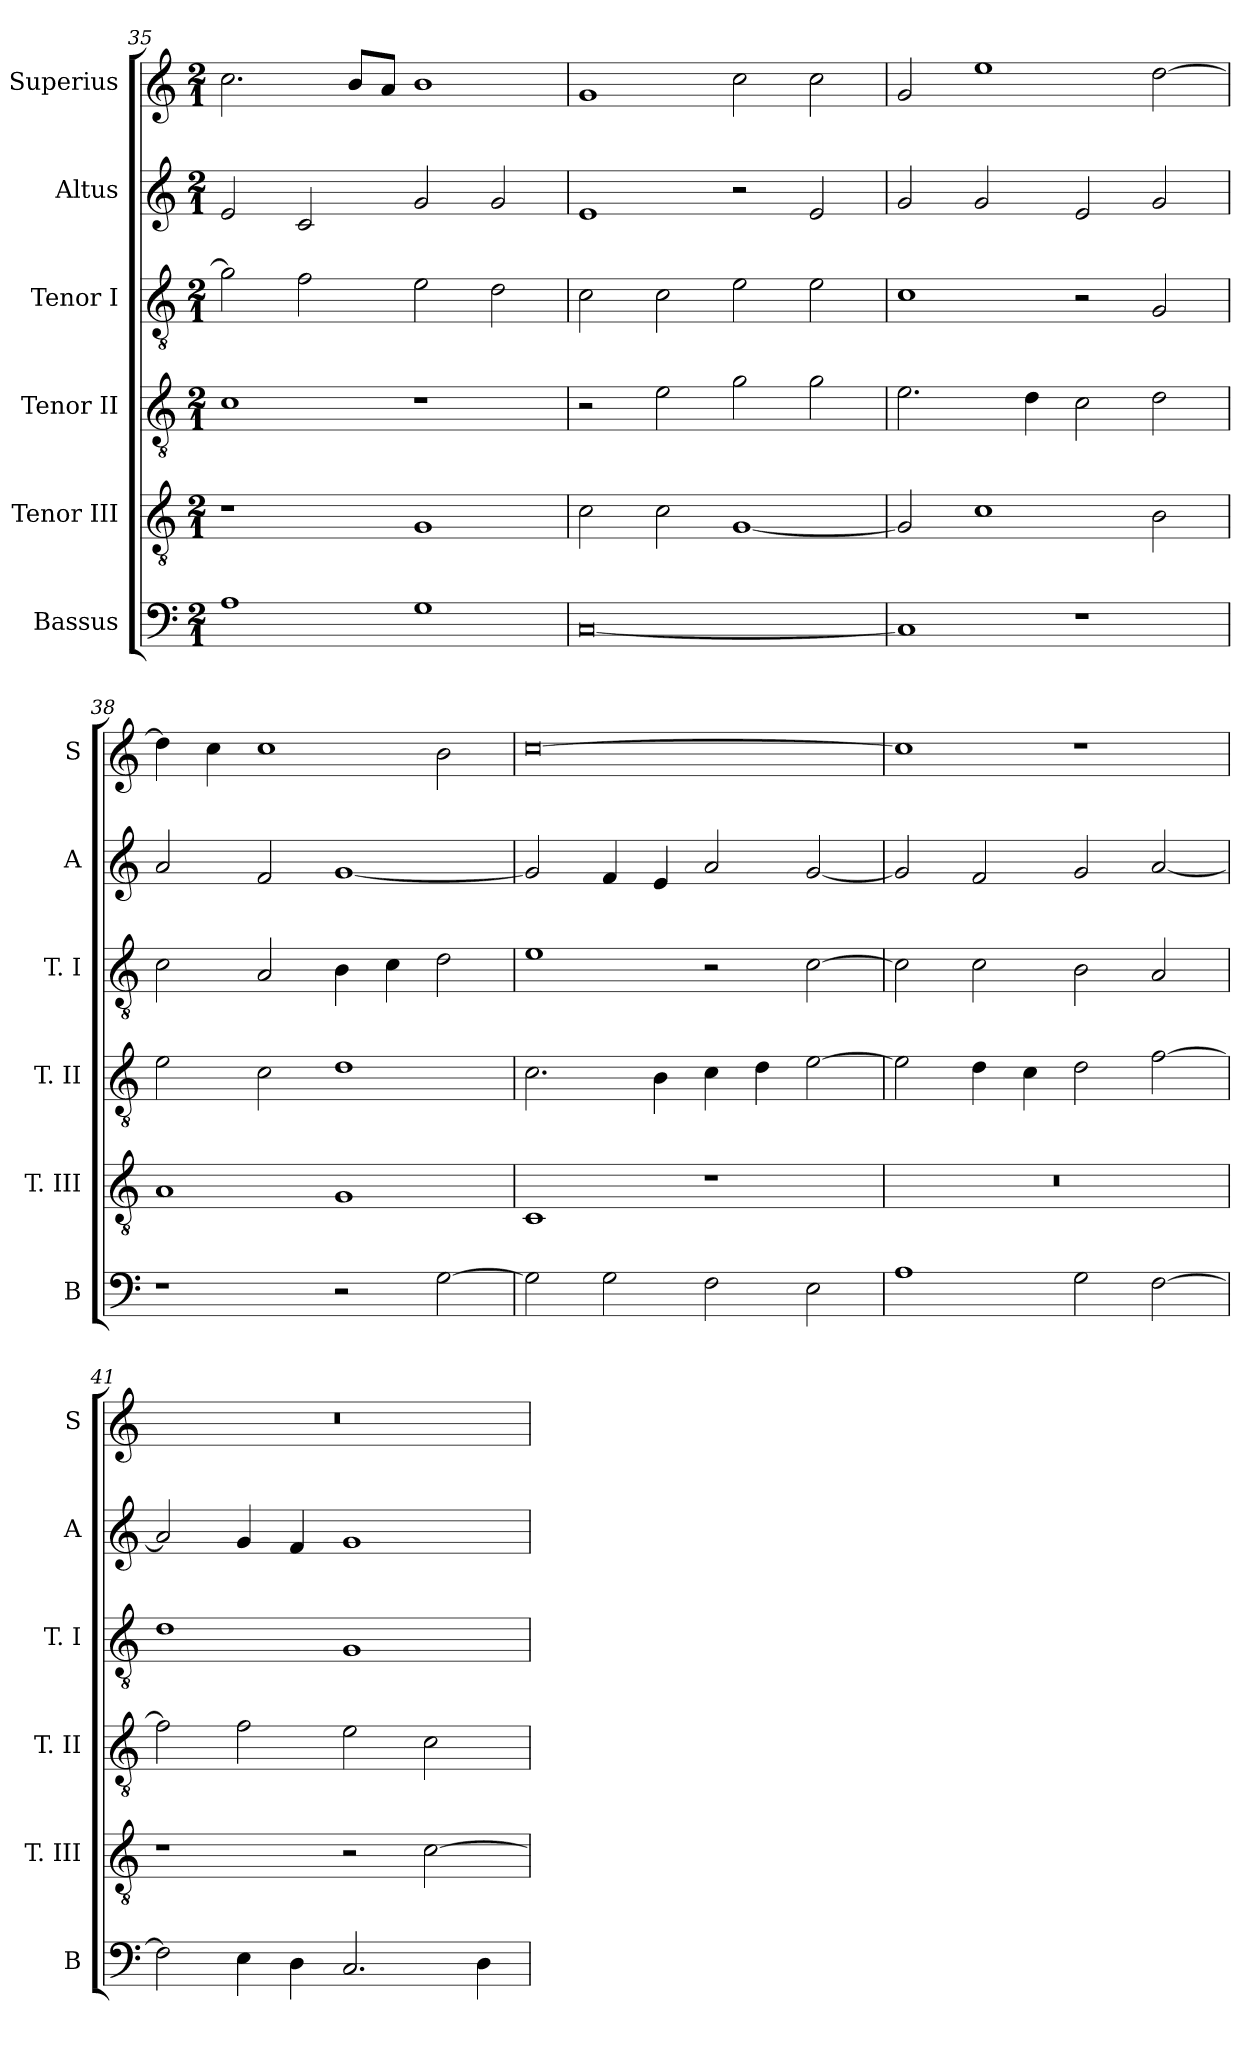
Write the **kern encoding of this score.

**kern	**kern	**kern	**kern	**kern	**kern
*part6	*part5	*part4	*part3	*part2	*part1
*staff6	*staff5	*staff4	*staff3	*staff2	*staff1
*I"Bassus	*I"Tenor III	*I"Tenor II	*I"Tenor I	*I"Altus	*I"Superius
*I'B	*I'T. III	*I'T. II	*I'T. I	*I'A	*I'S
*clefF4	*clefGv2	*clefGv2	*clefGv2	*clefG2	*clefG2
*k[]	*k[]	*k[]	*k[]	*k[]	*k[]
*C:	*C:	*C:	*C:	*C:	*C:
*M2/1	*M2/1	*M2/1	*M2/1	*M2/1	*M2/1
=35	=35	=35	=35	=35	=35
1A	1r	1c	2g]	2e	2.cc
.	.	.	2f	2c	.
.	.	.	.	.	8bL
.	.	.	.	.	8aJ
1G	1G	1r	2e	2g	1b
.	.	.	2d	2g	.
=36	=36	=36	=36	=36	=36
[0C	2c	2r	2c	1e	1g
.	2c	2e	2c	.	.
.	[1G	2g	2e	2r	2cc
.	.	2g	2e	2e	2cc
=37	=37	=37	=37	=37	=37
1C]	2G]	2.e	1c	2g	2g
.	1c	.	.	2g	1ee
.	.	4d	.	.	.
1r	.	2c	2r	2e	.
.	2B	2d	2G	2g	[2dd
=38	=38	=38	=38	=38	=38
1r	1A	2e	2c	2a	4dd]
.	.	.	.	.	4cc
.	.	2c	2A	2f	1cc
2r	1G	1d	4B	[1g	.
.	.	.	4c	.	.
[2G	.	.	2d	.	2b
=39	=39	=39	=39	=39	=39
2G]	1C	2.c	1e	2g]	[0cc
2G	.	.	.	4f	.
.	.	4B	.	4e	.
2F	1r	4c	2r	2a	.
.	.	4d	.	.	.
2E	.	[2e	[2c	[2g	.
=40	=40	=40	=40	=40	=40
1A	0r	2e]	2c]	2g]	1cc]
.	.	4d	2c	2f	.
.	.	4c	.	.	.
2G	.	2d	2B	2g	1r
[2F	.	[2f	2A	[2a	.
=41	=41	=41	=41	=41	=41
2F]	1r	2f]	1d	2a]	0r
4E	.	2f	.	4g	.
4D	.	.	.	4f	.
2.C	2r	2e	1G	1g	.
.	[2c	2c	.	.	.
4D	.	.	.	.	.
=	=	=	=	=	=
*-	*-	*-	*-	*-	*-
